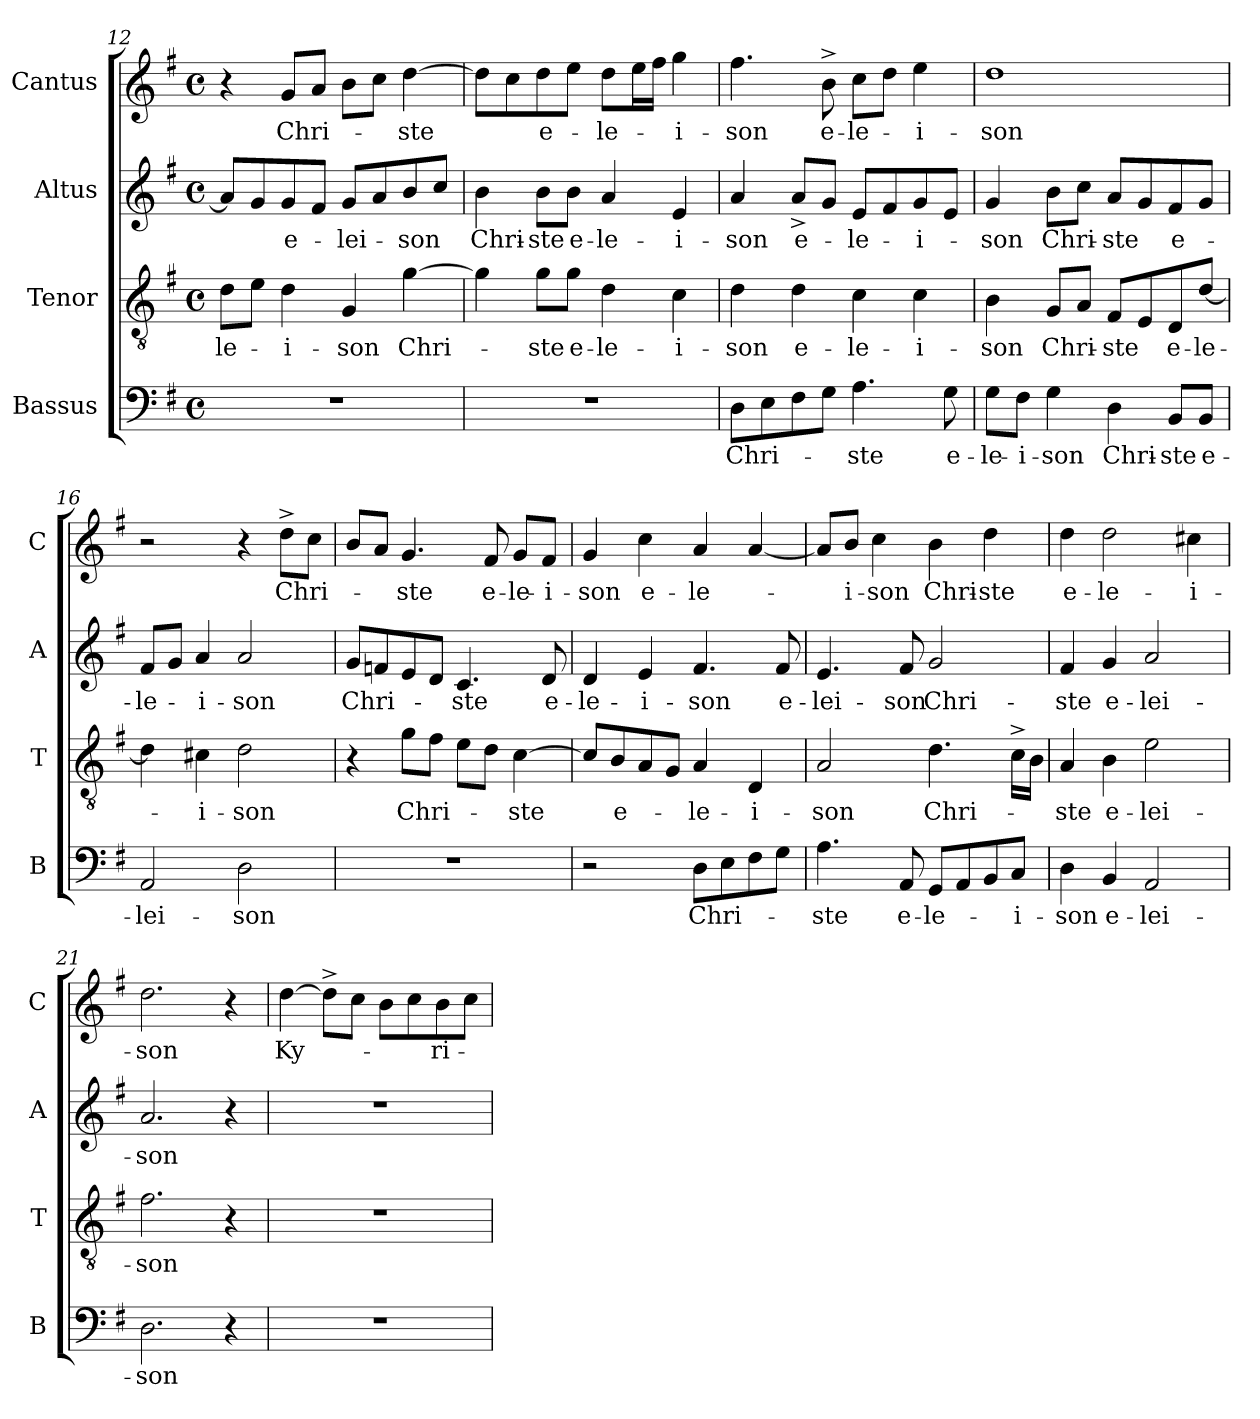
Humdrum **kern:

**kern	**text	**kern	**text	**kern	**text	**kern	**text
*part4	*part4	*part3	*part3	*part2	*part2	*part1	*part1
*staff4	*staff4	*staff3	*staff3	*staff2	*staff2	*staff1	*staff1
*I"Bassus	*	*I"Tenor	*	*I"Altus	*	*I"Cantus	*
*I'B	*	*I'T	*	*I'A	*	*I'C	*
*clefF4	*	*clefGv2	*	*clefG2	*	*clefG2	*
*k[f#]	*	*k[f#]	*	*k[f#]	*	*k[f#]	*
*G:	*	*G:	*	*G:	*	*G:	*
*M4/4	*	*M4/4	*	*M4/4	*	*M4/4	*
*met(c)	*	*met(c)	*	*met(c)	*	*met(c)	*
=12	=12	=12	=12	=12	=12	=12	=12
!	!	!	!LO:LY:b	!	!	!	!
1r	.	8d\L	-le-	8a/L]	.	4r	.
.	.	8e\J	.	8g/	.	.	.
!	!	!	!LO:LY:b	!	!LO:LY:b	!	!LO:LY:b
.	.	4d\	-i-	8g/	e-	8g/L	Chri-
.	.	.	.	8f#/J	.	8a/J	.
!	!	!	!LO:LY:b	!	!LO:LY:b	!	!
.	.	4G/	-son	8g/L	-lei-	8b\L	.
.	.	.	.	8a/	.	8cc\J	.
!	!	!	!LO:LY:b	!	!LO:LY:b	!	!LO:LY:b
.	.	[>4g\	Chri-	8b/	-son	[>4dd\	-ste
.	.	.	.	8cc/J	.	.	.
=13	=13	=13	=13	=13	=13	=13	=13
!	!	!	!	!	!LO:LY:b	!	!
1r	.	4g\]	.	4b\	Chri-	8dd\L]	.
.	.	.	.	.	.	8cc\	.
!	!	!	!LO:LY:b	!	!LO:LY:b	!	!LO:LY:b
.	.	8g\L	-ste	8b\L	-ste	8dd\	e-
!	!	!	!LO:LY:b	!	!LO:LY:b	!	!
.	.	8g\J	e-	8b\J	e-	8ee\J	.
!	!	!	!LO:LY:b:rj	!	!LO:LY:b:rj	!	!LO:LY:b
.	.	4d\	-le-	4a/	-le-	8dd\L	-le-
.	.	.	.	.	.	16ee\L	.
.	.	.	.	.	.	16ff#\JJ	.
!	!	!	!LO:LY:b	!	!LO:LY:b	!	!LO:LY:b
.	.	4c\	-i-	4e/	-i-	4gg\	-i-
!!LO:PB:g=z
=14	=14	=14	=14	=14	=14	=14	=14
!	!LO:LY:b	!	!LO:LY:b	!	!LO:LY:b	!	!LO:LY:b
8D\L	Chri-	4d\	-son	4a/	-son	4.ff#\	-son
8E\	.	.	.	.	.	.	.
!	!	!	!LO:LY:b	!	!LO:LY:b	!	!
8F#\	.	4d\	e-	8a^</L	e-	.	.
!	!	!	!	!	!	!	!LO:LY:b
8G\J	.	.	.	8g/J	.	8b^>\	e-
!	!LO:LY:b	!	!LO:LY:b	!	!LO:LY:b	!	!LO:LY:b
4.A\	-ste	4c\	-le-	8e/L	-le-	8cc\L	-le-
.	.	.	.	8f#/	.	8dd\J	.
!	!	!	!LO:LY:b	!	!LO:LY:b	!	!LO:LY:b
.	.	4c\	-i-	8g/	-i-	4ee\	-i-
!	!LO:LY:b	!	!	!	!	!	!
8G\	e-	.	.	8e/J	.	.	.
=15	=15	=15	=15	=15	=15	=15	=15
!	!LO:LY:b	!	!LO:LY:b	!	!LO:LY:b	!	!LO:LY:b
8G\L	-le-	4B\	-son	4g/	-son	1dd	-son
!	!LO:LY:b	!	!	!	!	!	!
8F#\J	-i-	.	.	.	.	.	.
!	!LO:LY:b	!	!LO:LY:b	!	!LO:LY:b	!	!
4G\	-son	8G/L	Chri-	8b\L	Chri-	.	.
.	.	8A/J	.	8cc\J	.	.	.
!	!LO:LY:b	!	!LO:LY:b	!	!LO:LY:b	!	!
4D\	Chri-	8F#/L	-ste	8a/L	-ste	.	.
.	.	8E/	.	8g/	.	.	.
!	!LO:LY:b	!	!LO:LY:b	!	!LO:LY:b	!	!
8BB/L	-ste	8D/	e-	8f#/	e-	.	.
!	!LO:LY:b	!	!LO:LY:b	!	!	!	!
8BB/J	e-	[>8d/J	-le-	8g/J	.	.	.
=16	=16	=16	=16	=16	=16	=16	=16
!	!LO:LY:b	!	!	!	!LO:LY:b	!	!
2AA/	-lei-	4d\]	.	8f#/L	-le-	2r	.
.	.	.	.	8g/J	.	.	.
!	!	!	!LO:LY:b	!	!LO:LY:b	!	!
.	.	4c#X\	-i-	4a/	-i-	.	.
!	!LO:LY:b	!	!LO:LY:b	!	!LO:LY:b	!	!
2D\	-son	2d\	-son	2a/	-son	4r	.
!	!	!	!	!	!	!	!LO:LY:b
.	.	.	.	.	.	8dd^>\L	Chri-
.	.	.	.	.	.	8cc\J	.
=17	=17	=17	=17	=17	=17	=17	=17
!	!	!	!	!	!LO:LY:b	!	!
1r	.	4r	.	8g/L	Chri-	8b/L	.
.	.	.	.	8fn/	.	8a/J	.
!	!	!	!LO:LY:b	!	!	!	!LO:LY:b
.	.	8g\L	Chri-	8e/	.	4.g/	-ste
.	.	8f#\J	.	8d/J	.	.	.
!	!	!	!	!	!LO:LY:b	!	!
.	.	8e\L	.	4.c/	-ste	.	.
!	!	!	!	!	!	!	!LO:LY:b
.	.	8d\J	.	.	.	8f#/	e-
!	!	!	!LO:LY:b	!	!	!	!LO:LY:b
.	.	[<4c\	-ste	.	.	8g/L	-le-
!	!	!	!	!	!LO:LY:b	!	!LO:LY:b
.	.	.	.	8d/	e-	8f#/J	-i-
!!LO:LB:g=z
=18	=18	=18	=18	=18	=18	=18	=18
!	!	!	!	!	!LO:LY:b	!	!LO:LY:b
2r	.	8c/L]	.	4d/	-le-	4g/	-son
!	!	!	!LO:LY:b	!	!	!	!
.	.	8B/	e-	.	.	.	.
!	!	!	!	!	!LO:LY:b	!	!LO:LY:b
.	.	8A/	.	4e/	-i-	4cc\	e-
.	.	8G/J	.	.	.	.	.
!	!LO:LY:b	!	!LO:LY:b	!	!LO:LY:b	!	!LO:LY:b
8D\L	Chri-	4A/	-le-	4.f#/	-son	4a/	-le-
8E\	.	.	.	.	.	.	.
!	!	!	!LO:LY:b	!	!	!	!
8F#\	.	4D/	-i-	.	.	[<4a/	.
!	!	!	!	!	!LO:LY:b	!	!
8G\J	.	.	.	8f#/	e-	.	.
=19	=19	=19	=19	=19	=19	=19	=19
!	!LO:LY:b	!	!LO:LY:b	!	!LO:LY:b	!	!
4.A\	-ste	2A/	-son	4.e/	-lei-	8a/L]	.
!	!	!	!	!	!	!	!LO:LY:b
.	.	.	.	.	.	8b/J	-i-
!	!	!	!	!	!	!	!LO:LY:b
.	.	.	.	.	.	4cc\	-son
!	!LO:LY:b	!	!	!	!LO:LY:b	!	!
8AA/	e-	.	.	8f#/	-son	.	.
!	!LO:LY:b	!	!LO:LY:b	!	!LO:LY:b	!	!LO:LY:b
8GG/L	-le-	4.d\	Chri-	2g/	Chri-	4b\	Chri-
8AA/	.	.	.	.	.	.	.
!	!	!	!	!	!	!	!LO:LY:b
8BB/	.	.	.	.	.	4dd\	-ste
!	!LO:LY:b	!	!	!	!	!	!
8C/J	-i-	16c^>\LL	.	.	.	.	.
.	.	16B\JJ	.	.	.	.	.
=20	=20	=20	=20	=20	=20	=20	=20
!	!LO:LY:b	!	!LO:LY:b	!	!LO:LY:b	!	!LO:LY:b
4D\	-son	4A/	-ste	4f#/	-ste	4dd\	e-
!	!LO:LY:b	!	!LO:LY:b	!	!LO:LY:b	!	!LO:LY:b
4BB/	e-	4B\	e-	4g/	e-	2dd\	-le-
!	!LO:LY:b	!	!LO:LY:b	!	!LO:LY:b	!	!
2AA/	-lei-	2e\	-lei-	2a/	-lei-	.	.
!	!	!	!	!	!	!	!LO:LY:b
.	.	.	.	.	.	4cc#X\	-i-
=21	=21	=21	=21	=21	=21	=21	=21
!	!LO:LY:b	!	!LO:LY:b	!	!LO:LY:b	!	!LO:LY:b
2.D\	-son	2.f#\	-son	2.a/	-son	2.dd\	-son
4r	.	4r	.	4r	.	4r	.
=22	=22	=22	=22	=22	=22	=22	=22
!	!	!	!	!	!	!	!LO:LY:b
1r	.	1r	.	1r	.	[>4dd\	Ky-
.	.	.	.	.	.	8dd^>\L]	.
.	.	.	.	.	.	8cc\J	.
.	.	.	.	.	.	8b\L	.
.	.	.	.	.	.	8cc\	.
!	!	!	!	!	!	!	!LO:LY:b
.	.	.	.	.	.	8b\	-ri-
.	.	.	.	.	.	8cc\J	.
=	=	=	=	=	=	=	=
*-	*-	*-	*-	*-	*-	*-	*-
